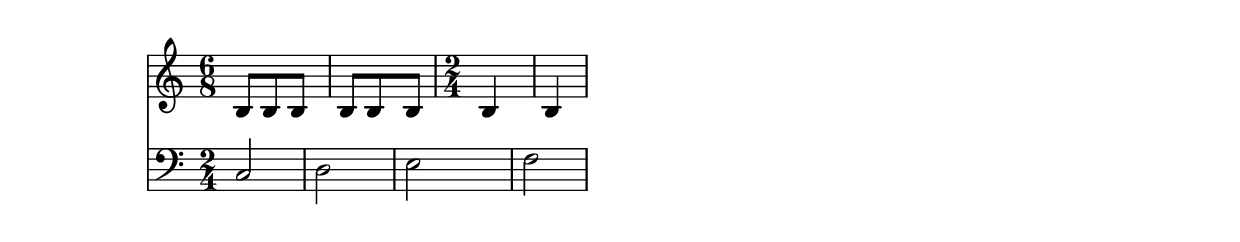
%% Do not edit this file; it is auto-generated from input/new
%% This file is in the public domain.
\version "2.11.62"
\header {
  texidoces = "
La propiedad @code{measureLength}, junto con
@code{measurePosition}, determina cuándo es necesario dibujar una
línea divisoria.  Sin embargo, al utilizar
@code{\\scaleDurations}, el escalado proporcional de las
duraciones hace difícil introducir cambios de compás.  En este
caso se debe establecer manualmente el valor de
@code{measureLength} utilizando la función @code{ly:make-moment}.
El segundo argumento debe ser el mismo que el segundo argumento de
@code{\\scaleDurations}.

"
  doctitlees = "Modificar el compás dentro de una sección polimétrica utilizando @code{\\scaleDurations}"

  lsrtags = "rhythms,contexts-and-engravers"
  texidoc = "The @code{measureLength} property, together with
@code{measurePosition}, determines when a bar line is needed.  However,
when using @code{\\scaleDurations}, the scaling of durations makes it
difficult to change time signatures.  In this case, @code{measureLength}
should be set manually, using the @code{ly:make-moment} callback.  The
second argument must be the same as the second argument of
@code{\\scaleDurations}."
  doctitle = "Changing time signatures inside a polymetric section using @code{\\scaleDurations}"
} % begin verbatim

\layout {
  \context {
    \Score
    \remove "Timing_translator"
    \remove "Default_bar_line_engraver"
  }
  \context {
    \Staff
    \consists "Timing_translator"
    \consists "Default_bar_line_engraver"
  }
}

<<
  \new Staff {
    \scaleDurations #'(8 . 5) {
      \time 6/8
      \set Timing.measureLength = #(ly:make-moment 3 5)
      b8 b b b b b
      \time 2/4
      \set Timing.measureLength = #(ly:make-moment 2 5)
      b4 b
    }
  }
  \new Staff {
    \clef bass
    \time 2/4
    c2 d e f
  }
>>
